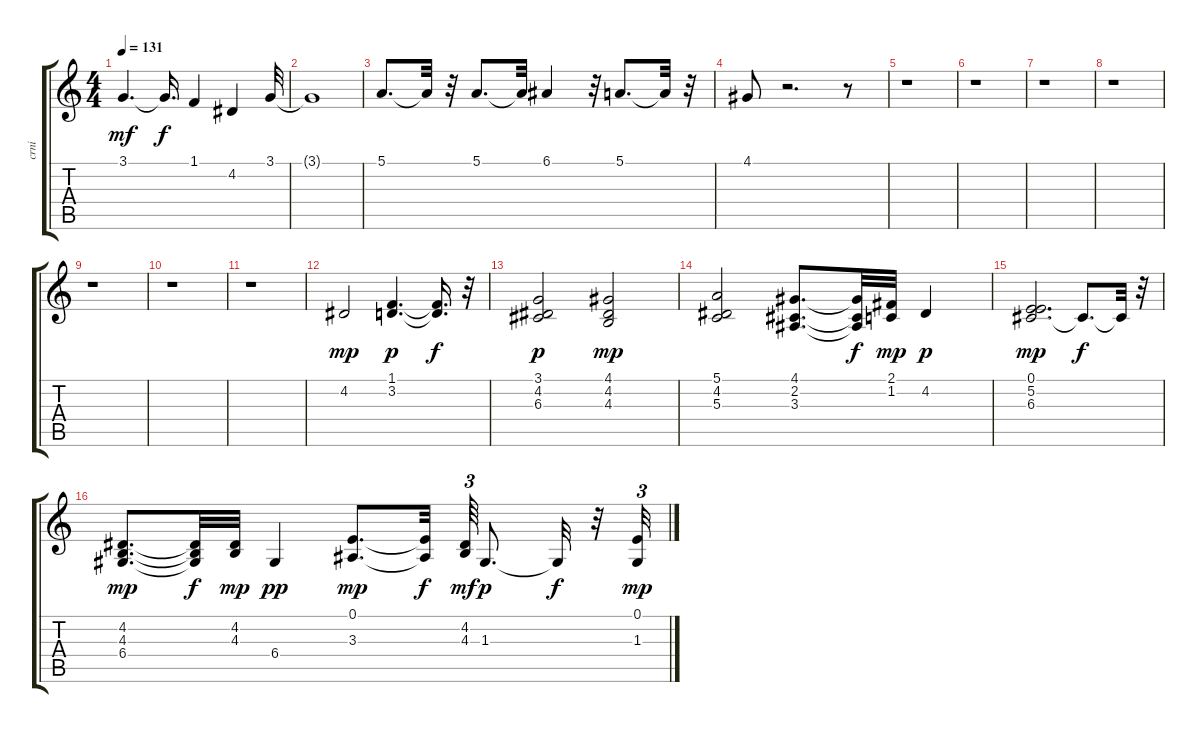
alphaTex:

\track ("crni" "crni") {instrument frenchhorn}
\staff {score tabs}
\tuning (E4 B3 G3 D3 A2 E2) {hide}
\ts (4 4)
\tempo 131
\clef g2
\ks c
3.1.4{d dy mf} 3.1{t}.16{d dy f} 1.1.4 4.2.4 3.1.32 |
3.1{t}.1 |
5.1.8{d} 5.1{t}.32 r.32 5.1.8{d} 5.1{t}.32 6.1.4 r.32 5.1.8{d} 5.1{t}.32 r.32 |
4.1.8 r.2{d} r.8 |
r.1 |
r.1 |
r.1 |
r.1 |
r.1 |
r.1 |
r.1 |
4.2.2{dy mp} (1.1 3.2).4{d dy p} (1.1{t} 3.2{t}).16{d dy f} r.32 |
(3.1 4.2 6.3).2{dy p} (4.1 4.2 4.3).2{dy mp} |
(5.1 4.2 5.3).2 (4.1 2.2 3.3).8{d} (4.1{t} 2.2{t} 3.3{t}).32{dy f} (2.1 1.2).32{dy mp} 4.2.4{dy p} |
(0.1 5.2 6.3).2{d dy mp} 6.3{t}.8{d dy f} 6.3{t}.32 r.32 |
(4.2 4.3 6.4).8{d dy mp} (4.2{t} 4.3{t} 6.4{t}).32{dy f} (4.2 4.3).32{dy mp} 6.4.4{dy pp} (0.1 3.3).8{d dy mp} (0.1{t} 3.3{t}).32{dy f} (4.2 4.3).64{tu (3 2) dy mf} 1.3.8{d dy p} 1.3{t}.32{dy f} r.32 (0.1 1.3).32{tu (3 2) dy mp}
